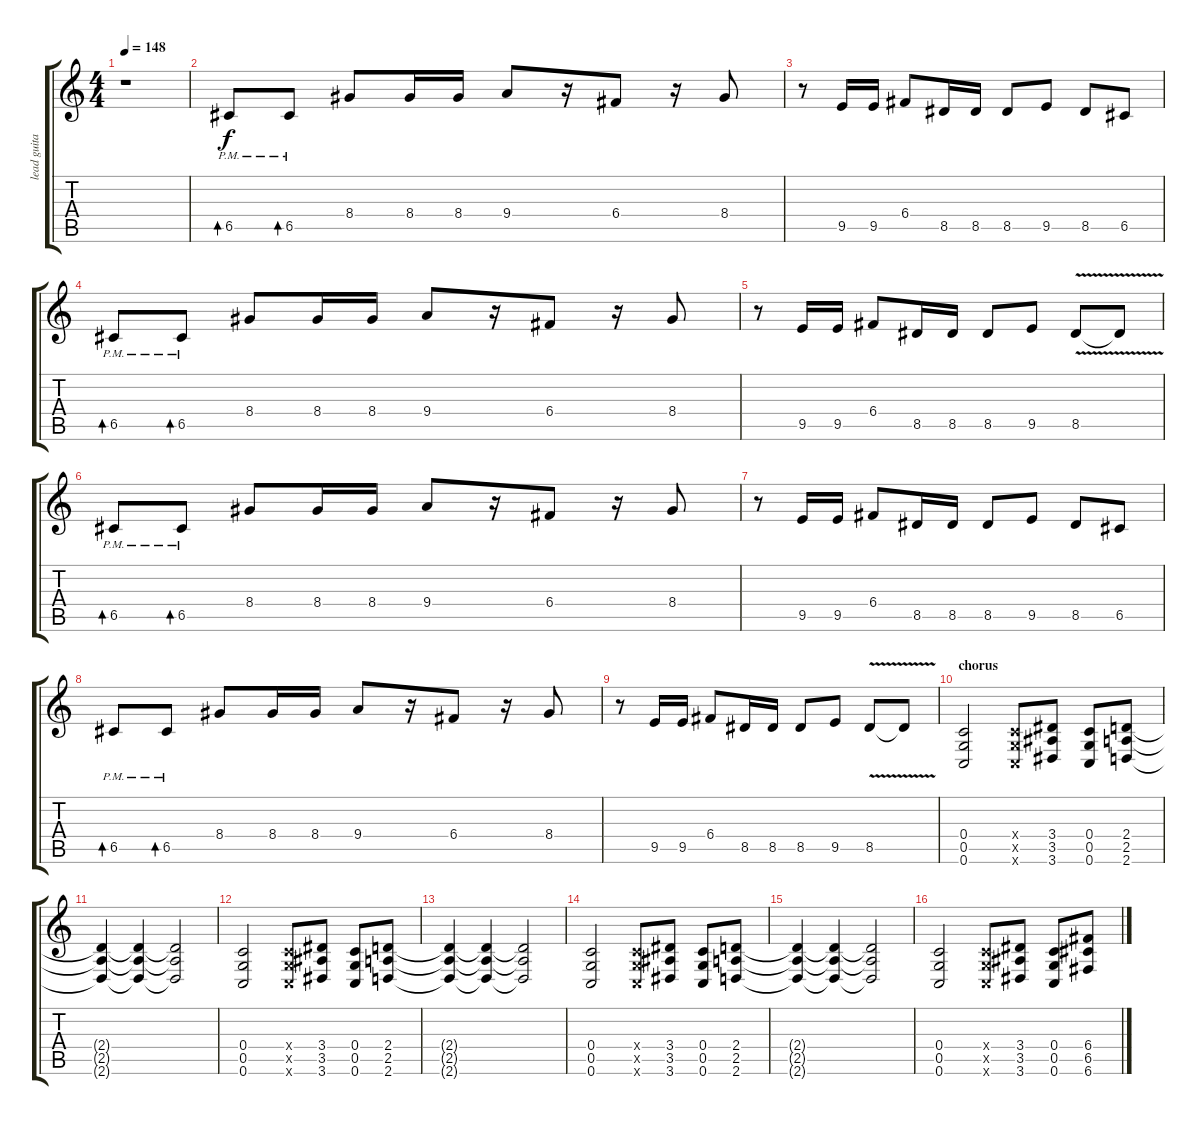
\track ("lead guitar" "lead guita") {instrument distortionguitar}
\staff {score tabs}
\tuning (D4 A3 F3 C3 G2 C2) {hide}
\ts (4 4)
\tempo 148
\clef g2
\ks c
r.1{dy f} |
6.5{pm}.8{bd 30} 6.5{pm}.8{bd 30} 8.4.8 8.4.16 8.4.16 9.4.8 r.16 6.4.8 r.16 8.4.8 |
r.8 9.5.16 9.5.16 6.4.8 8.5.16 8.5.16 8.5.8 9.5.8 8.5.8 6.5.8 |
6.5{pm}.8{bd 30} 6.5{pm}.8{bd 30} 8.4.8 8.4.16 8.4.16 9.4.8 r.16 6.4.8 r.16 8.4.8 |
r.8 9.5.16 9.5.16 6.4.8 8.5.16 8.5.16 8.5.8 9.5.8 8.5{v}.8 8.5{t}.8 |
6.5{pm}.8{bd 30} 6.5{pm}.8{bd 30} 8.4.8 8.4.16 8.4.16 9.4.8 r.16 6.4.8 r.16 8.4.8 |
r.8 9.5.16 9.5.16 6.4.8 8.5.16 8.5.16 8.5.8 9.5.8 8.5.8 6.5.8 |
6.5{pm}.8{bd 30} 6.5{pm}.8{bd 30} 8.4.8 8.4.16 8.4.16 9.4.8 r.16 6.4.8 r.16 8.4.8 |
r.8 9.5.16 9.5.16 6.4.8 8.5.16 8.5.16 8.5.8 9.5.8 8.5{v}.8 8.5{t}.8 |
\section ("" "chorus")
(0.4 0.5 0.6).2 (0.4{x} 0.5{x} 0.6{x}).8 (3.4 3.5 3.6).8 (0.4 0.5 0.6).8 (2.4 2.5 2.6).8 |
(2.4{t} 2.5{t} 2.6{t}).4 (2.4{t} 2.5{t} 2.6{t}).4 (2.4{t} 2.5{t} 2.6{t}).2 |
(0.4 0.5 0.6).2 (0.4{x} 0.5{x} 0.6{x}).8 (3.4 3.5 3.6).8 (0.4 0.5 0.6).8 (2.4 2.5 2.6).8 |
(2.4{t} 2.5{t} 2.6{t}).4 (2.4{t} 2.5{t} 2.6{t}).4 (2.4{t} 2.5{t} 2.6{t}).2 |
(0.4 0.5 0.6).2 (0.4{x} 0.5{x} 0.6{x}).8 (3.4 3.5 3.6).8 (0.4 0.5 0.6).8 (2.4 2.5 2.6).8 |
(2.4{t} 2.5{t} 2.6{t}).4 (2.4{t} 2.5{t} 2.6{t}).4 (2.4{t} 2.5{t} 2.6{t}).2 |
(0.4 0.5 0.6).2 (0.4{x} 0.5{x} 0.6{x}).8 (3.4 3.5 3.6).8 (0.4 0.5 0.6).8 (6.4 6.5 6.6).8
